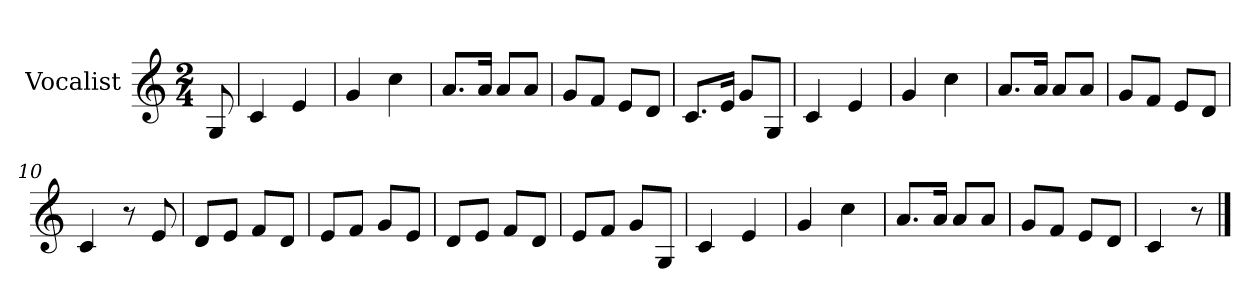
**kern
*part1
*staff1
*I"Vocalist
*k[]
*C:
*M2/4
=
8G
=1
4c
4e
=2
4g
4cc
=3
8.aL
16aJk
8aL
8aJ
=4
8gL
8fJ
8eL
8dJ
=5
8.cL
16eJk
8gL
8GJ
=6
4c
4e
=7
4g
4cc
=8
8.aL
16aJk
8aL
8aJ
=9
8gL
8fJ
8eL
8dJ
=10
4c
8r
8e
=11
8dL
8eJ
8fL
8dJ
=12
8eL
8fJ
8gL
8eJ
=13
8dL
8eJ
8fL
8dJ
=14
8eL
8fJ
8gL
8GJ
=15
4c
4e
=16
4g
4cc
=17
8.aL
16aJk
8aL
8aJ
=18
8gL
8fJ
8eL
8dJ
=19
4c
8r
==
*-
